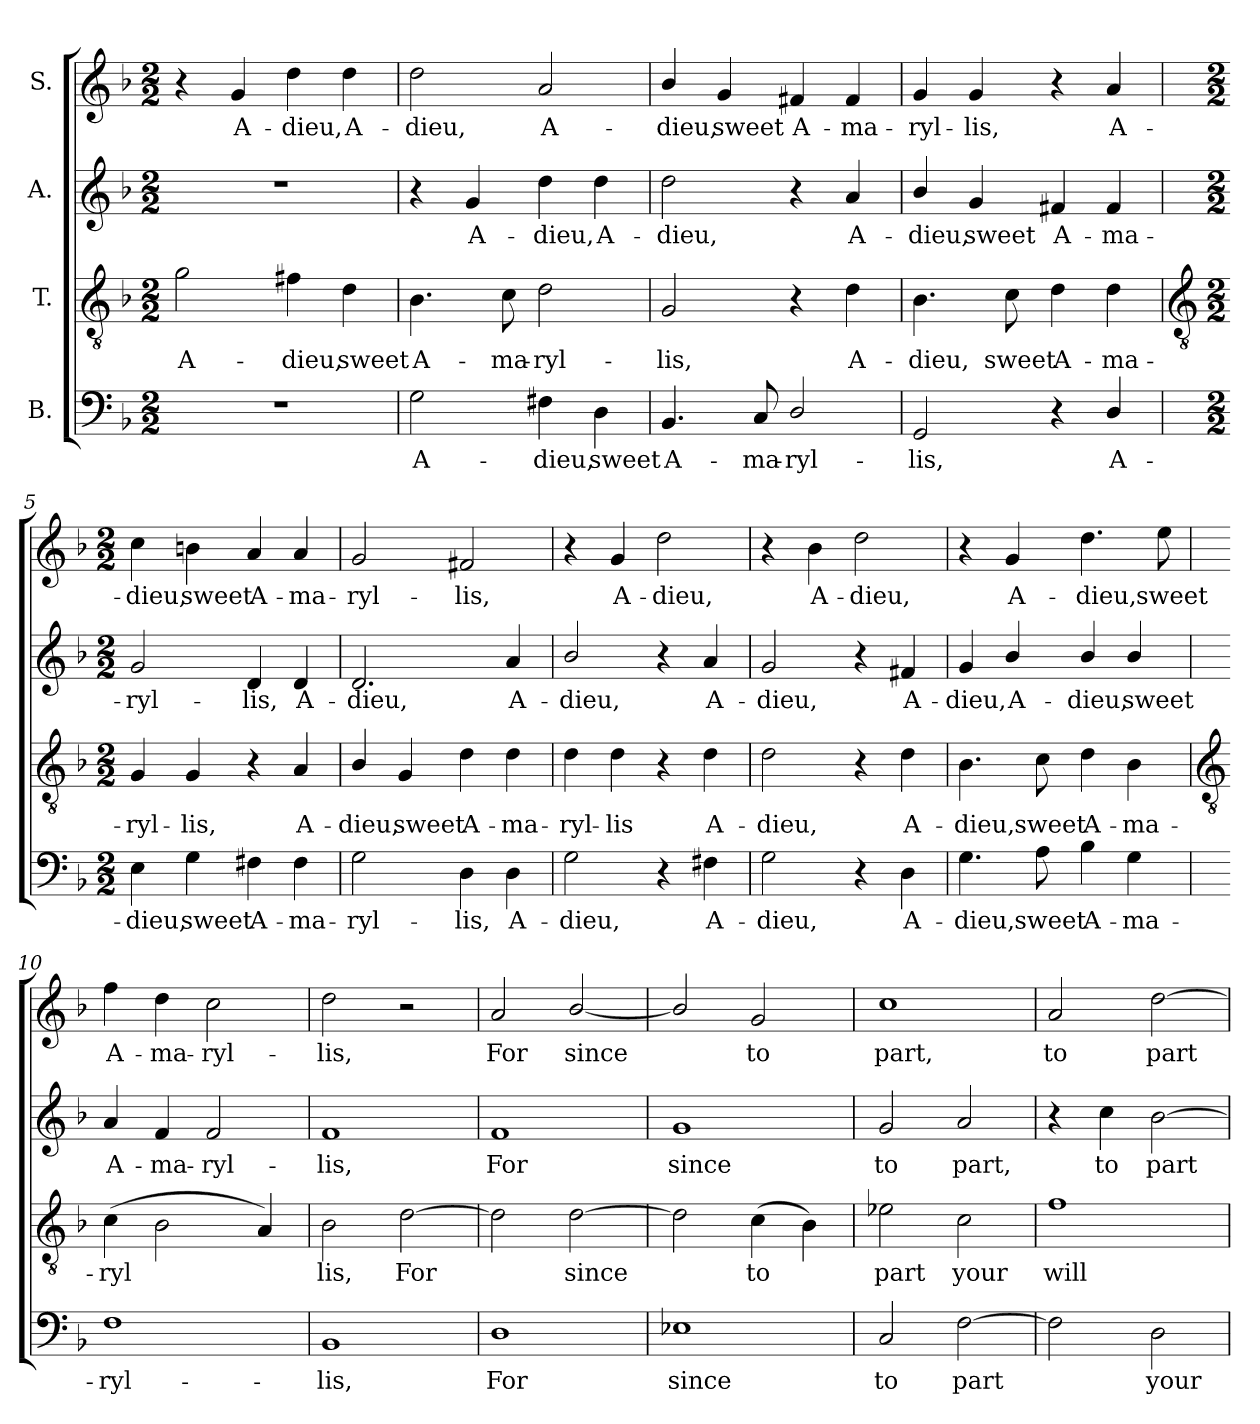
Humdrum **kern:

**kern	**text	**kern	**text	**kern	**text	**kern	**text
*part4	*part4	*part3	*part3	*part2	*part2	*part1	*part1
*staff4	*staff4	*staff3	*staff3	*staff2	*staff2	*staff1	*staff1
*I"B.	*	*I"T.	*	*I"A.	*	*I"S.	*
*clefF4	*	*clefGv2	*	*clefG2	*	*clefG2	*
*k[b-]	*	*k[b-]	*	*k[b-]	*	*k[b-]	*
*F:	*	*F:	*	*F:	*	*F:	*
*M2/2	*	*M2/2	*	*M2/2	*	*M2/2	*
*MM88	*	*MM88	*	*MM88	*	*MM88	*
=1	=1	=1	=1	=1	=1	=1	=1
!	!	!	!LO:LY:b	!	!	!	!
1r	.	2g\	A-	1r	.	4r	.
!	!	!	!	!	!	!	!LO:LY:b
.	.	.	.	.	.	4g/	A-
!	!	!	!LO:LY:b	!	!	!	!LO:LY:b
.	.	4f#X\	-dieu,	.	.	4dd\	-dieu,
!	!	!	!LO:LY:b	!	!	!	!LO:LY:b
.	.	4d\	sweet	.	.	4dd\	A-
=2	=2	=2	=2	=2	=2	=2	=2
!	!LO:LY:b	!	!LO:LY:b	!	!	!	!LO:LY:b
2G\	A-	4.B-\	A-	4r	.	2dd\	-dieu,
!	!	!	!	!	!LO:LY:b	!	!
.	.	.	.	4g/	A-	.	.
!	!	!	!LO:LY:b	!	!	!	!
.	.	8c\	-ma-	.	.	.	.
!	!LO:LY:b	!	!LO:LY:b	!	!LO:LY:b	!	!LO:LY:b
4F#X\	-dieu,	2d\	-ryl-	4dd\	-dieu,	2a/	A-
!	!LO:LY:b	!	!	!	!LO:LY:b	!	!
4D\	sweet	.	.	4dd\	A-	.	.
=3	=3	=3	=3	=3	=3	=3	=3
!	!LO:LY:b	!	!LO:LY:b	!	!LO:LY:b	!	!LO:LY:b
4.BB-/	A-	2G/	-lis,	2dd\	-dieu,	4b-/	-dieu,
!	!	!	!	!	!	!	!LO:LY:b
.	.	.	.	.	.	4g/	sweet
!	!LO:LY:b	!	!	!	!	!	!
8C/	-ma-	.	.	.	.	.	.
!	!LO:LY:b	!	!	!	!	!	!LO:LY:b
2D/	-ryl-	4r	.	4r	.	4f#X/	A-
!	!	!	!LO:LY:b	!	!LO:LY:b	!	!LO:LY:b
.	.	4d\	A-	4a/	A-	4f#/	-ma-
=4	=4	=4	=4	=4	=4	=4	=4
!	!LO:LY:b	!	!LO:LY:b	!	!LO:LY:b	!	!LO:LY:b
2GG/	-lis,	4.B-\	-dieu,	4b-/	-dieu,	4g/	-ryl-
!	!	!	!	!	!LO:LY:b	!	!LO:LY:b
.	.	.	.	4g/	sweet	4g/	-lis,
!	!	!	!LO:LY:b	!	!	!	!
.	.	8c\	sweet	.	.	.	.
!	!	!	!LO:LY:b	!	!LO:LY:b	!	!
4r	.	4d\	A-	4f#X/	A-	4r	.
!	!LO:LY:b	!	!LO:LY:b	!	!LO:LY:b	!	!LO:LY:b
4D/	A-	4d\	-ma-	4f#/	-ma-	4a/	A-
!!LO:LB:g=z
=5	=5	=5	=5	=5	=5	=5	=5
*	*	*clefGv2	*	*	*	*	*
*M2/2	*	*M2/2	*	*M2/2	*	*M2/2	*
!	!LO:LY:b	!	!LO:LY:b	!	!LO:LY:b	!	!LO:LY:b
4E\	-dieu,	4G/	-ryl-	2g/	-ryl-	4cc\	-dieu,
!	!LO:LY:b	!	!LO:LY:b	!	!	!	!LO:LY:b
4G\	sweet	4G/	-lis,	.	.	4bn\	sweet
!	!LO:LY:b	!	!	!	!LO:LY:b	!	!LO:LY:b
4F#X\	A-	4r	.	4d/	-lis,	4a/	A-
!	!LO:LY:b	!	!LO:LY:b	!	!LO:LY:b	!	!LO:LY:b
4F#\	-ma-	4A/	A-	4d/	A-	4a/	-ma-
=6	=6	=6	=6	=6	=6	=6	=6
!	!LO:LY:b	!	!LO:LY:b	!	!LO:LY:b	!	!LO:LY:b
2G\	-ryl-	4B-/	-dieu,	2.d/	-dieu,	2g/	-ryl-
!	!	!	!LO:LY:b	!	!	!	!
.	.	4G/	sweet	.	.	.	.
!	!LO:LY:b	!	!LO:LY:b	!	!	!	!LO:LY:b
4D\	-lis,	4d\	A-	.	.	2f#X/	-lis,
!	!LO:LY:b	!	!LO:LY:b	!	!LO:LY:b	!	!
4D\	A-	4d\	-ma-	4a/	A-	.	.
=7	=7	=7	=7	=7	=7	=7	=7
!	!LO:LY:b	!	!LO:LY:b	!	!LO:LY:b	!	!
2G\	-dieu,	4d\	-ryl-	2b-/	-dieu,	4r	.
!	!	!	!LO:LY:b	!	!	!	!LO:LY:b
.	.	4d\	-lis	.	.	4g/	A-
!	!	!	!	!	!	!	!LO:LY:b
4r	.	4r	.	4r	.	2dd\	-dieu,
!	!LO:LY:b	!	!LO:LY:b	!	!LO:LY:b	!	!
4F#X\	A-	4d\	A-	4a/	A-	.	.
=8	=8	=8	=8	=8	=8	=8	=8
!	!LO:LY:b	!	!LO:LY:b	!	!LO:LY:b	!	!
2G\	-dieu,	2d\	-dieu,	2g/	-dieu,	4r	.
!	!	!	!	!	!	!	!LO:LY:b
.	.	.	.	.	.	4b-\	A-
!	!	!	!	!	!	!	!LO:LY:b
4r	.	4r	.	4r	.	2dd\	-dieu,
!	!LO:LY:b	!	!LO:LY:b	!	!LO:LY:b	!	!
4D\	A-	4d\	A-	4f#X/	A-	.	.
=9	=9	=9	=9	=9	=9	=9	=9
!	!LO:LY:b	!	!LO:LY:b	!	!LO:LY:b	!	!
4.G\	-dieu,	4.B-\	-dieu,	4g/	-dieu,	4r	.
!	!	!	!	!	!LO:LY:b	!	!LO:LY:b
.	.	.	.	4b-/	A-	4g/	A-
!	!LO:LY:b	!	!LO:LY:b	!	!	!	!
8A\	sweet	8c\	sweet	.	.	.	.
!	!LO:LY:b	!	!LO:LY:b	!	!LO:LY:b	!	!LO:LY:b
4B-\	A-	4d\	A-	4b-/	-dieu,	4.dd\	-dieu,
!	!LO:LY:b	!	!LO:LY:b	!	!LO:LY:b	!	!
4G\	-ma-	4B-\	-ma-	4b-/	sweet	.	.
!	!	!	!	!	!	!	!LO:LY:b
.	.	.	.	.	.	8ee\	sweet
!!LO:LB:g=z
=10	=10	=10	=10	=10	=10	=10	=10
*	*	*clefGv2	*	*	*	*	*
!	!LO:LY:b	!	!LO:LY:b	!	!LO:LY:b	!	!LO:LY:b
1F	-ryl-	(>4c\	-ryl	4a/	A-	4ff\	A-
!	!	!	!	!	!LO:LY:b	!	!LO:LY:b
.	.	2B-\	.	4f/	-ma-	4dd\	-ma-
!	!	!	!	!	!LO:LY:b	!	!LO:LY:b
.	.	.	.	2f/	-ryl-	2cc\	-ryl-
.	.	4A/)	.	.	.	.	.
=11	=11	=11	=11	=11	=11	=11	=11
!	!LO:LY:b	!	!LO:LY:b	!	!LO:LY:b	!	!LO:LY:b
1BB-	-lis,	2B-\	lis,	1f	-lis,	2dd\	-lis,
!	!	!	!LO:LY:b	!	!	!	!
.	.	[2d\	For	.	.	2r	.
=12	=12	=12	=12	=12	=12	=12	=12
!	!LO:LY:b	!	!	!	!LO:LY:b	!	!LO:LY:b
1D	For	2d\]	.	1f	For	2a/	For
!	!	!	!LO:LY:b	!	!	!	!LO:LY:b
.	.	[2d\	since	.	.	[2b-/	since
=13	=13	=13	=13	=13	=13	=13	=13
!	!LO:LY:b	!	!	!	!LO:LY:b	!	!
1E-X	since	2d\]	.	1g	since	2b-/]	.
!	!	!	!LO:LY:b	!	!	!	!LO:LY:b
.	.	(>4c\	to	.	.	2g/	to
.	.	4B-\)	.	.	.	.	.
=14	=14	=14	=14	=14	=14	=14	=14
!	!LO:LY:b	!	!LO:LY:b	!	!LO:LY:b	!	!LO:LY:b
2C/	to	2e-X\	part	2g/	to	1cc	part,
!	!LO:LY:b	!	!LO:LY:b	!	!LO:LY:b	!	!
[2F\	part	2c\	your	2a/	part,	.	.
=15	=15	=15	=15	=15	=15	=15	=15
!	!	!	!LO:LY:b	!	!	!	!LO:LY:b
2F\]	.	1f	will	4r	.	2a/	to
!	!	!	!	!	!LO:LY:b	!	!
.	.	.	.	4cc\	to	.	.
!	!LO:LY:b	!	!	!	!LO:LY:b	!	!LO:LY:b
2D\	your	.	.	[2b-\	part	[2dd\	part
=	=	=	=	=	=	=	=
*-	*-	*-	*-	*-	*-	*-	*-
